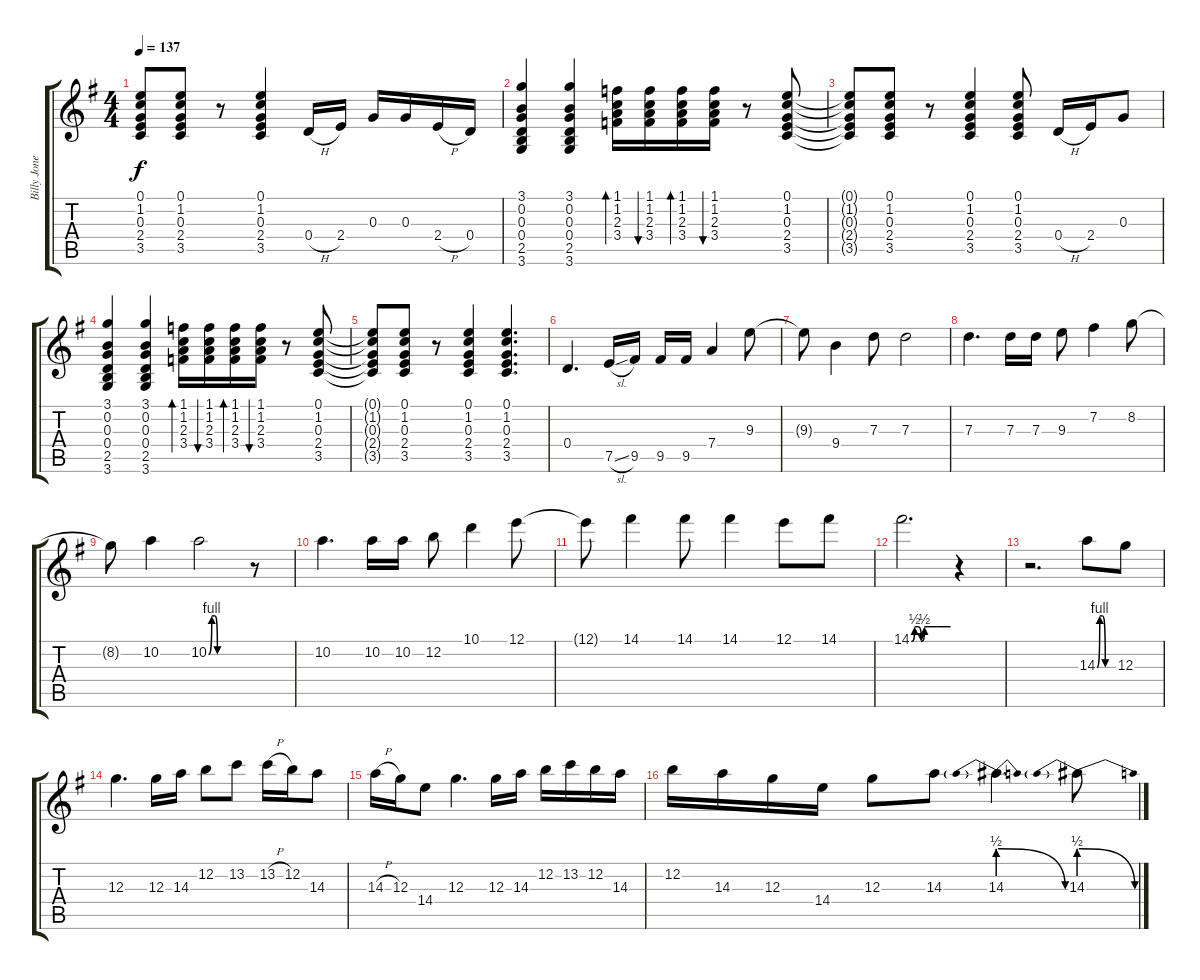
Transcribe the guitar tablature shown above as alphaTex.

\track ("Billy Jones Guitar" "Billy Jone") {instrument electricguitarclean}
\staff {score tabs}
\tuning (E4 B3 G3 D3 A2 E2) {hide}
\ts (4 4)
\tempo 137
\clef g2
\ks g
(0.1{t} 1.2{t} 0.3{t} 2.4{t} 3.5{t}).8{dy f} (0.1 1.2 0.3 2.4 3.5).8 r.8 (0.1 1.2 0.3 2.4 3.5).4 0.4{h}.16 2.4.16 0.3.16 0.3.16 2.4{h}.16 0.4.16 |
(3.1 0.2 0.3 0.4 2.5 3.6).4 (3.1 0.2 0.3 0.4 2.5 3.6).4 (1.1 1.2 2.3 3.4).16{bd 60} (1.1 1.2 2.3 3.4).16{bu 60} (1.1 1.2 2.3 3.4).16{bd 60} (1.1 1.2 2.3 3.4).16{bu 60} r.8 (0.1 1.2 0.3 2.4 3.5).8 |
(0.1{t} 1.2{t} 0.3{t} 2.4{t} 3.5{t}).8 (0.1 1.2 0.3 2.4 3.5).8 r.8 (0.1 1.2 0.3 2.4 3.5).4 (0.1 1.2 0.3 2.4 3.5).8 0.4{h}.16 2.4.16 0.3.8 |
(3.1 0.2 0.3 0.4 2.5 3.6).4 (3.1 0.2 0.3 0.4 2.5 3.6).4 (1.1 1.2 2.3 3.4).16{bd 60} (1.1 1.2 2.3 3.4).16{bu 60} (1.1 1.2 2.3 3.4).16{bd 60} (1.1 1.2 2.3 3.4).16{bu 60} r.8 (0.1 1.2 0.3 2.4 3.5).8 |
(0.1{t} 1.2{t} 0.3{t} 2.4{t} 3.5{t}).8 (0.1 1.2 0.3 2.4 3.5).8 r.8 (0.1 1.2 0.3 2.4 3.5).4 (0.1 1.2 0.3 2.4 3.5).4{d} |
0.4.4{d} 7.5{sl}.16{volume 12 balance 8 instrument overdrivenguitar} 9.5.16 9.5.16 9.5.16 7.4.4 9.3.8 |
9.3{t}.8 9.4.4 7.3.8 7.3.2 |
7.3.4{d} 7.3.16 7.3.16 9.3.8 7.2.4 8.2.8 |
8.2{t}.8 10.2.4 10.2{be (custom 0 0 5 4 10 4 14 0 20 0 30 0 60 0)}.2 r.8 |
10.2.4{d} 10.2.16 10.2.16 12.2.8 10.1.4 12.1.8 |
12.1{t}.8 14.1.4 14.1.8 14.1.4 12.1.8 14.1.8 |
14.1{be (custom 0 0 5 2 10 2 15 0 20 2 24 2 30 2 40 2 50 2 60 2)}.2{d} r.4 |
r.2{d} 14.3{be (custom 0 0 10 4 20 4 30 0 60 0)}.8{volume 15 balance 8} 12.3.8 |
12.3.4{d} 12.3.16 14.3.16 12.2.8 13.2.8 13.2{h}.16 12.2.16 14.3.8 |
14.3{h}.16 12.3.16 14.4.8 12.3.4{d} 12.3.16 14.3.16 12.2.16 13.2.16 12.2.16 14.3.16 |
12.2.16 14.3.16 12.3.16 14.4.16 12.3.8 14.3.8 14.3{be (prebendrelease 0 2 60 0)}.4{d} 14.3{be (prebendrelease 0 2 60 0)}.8
